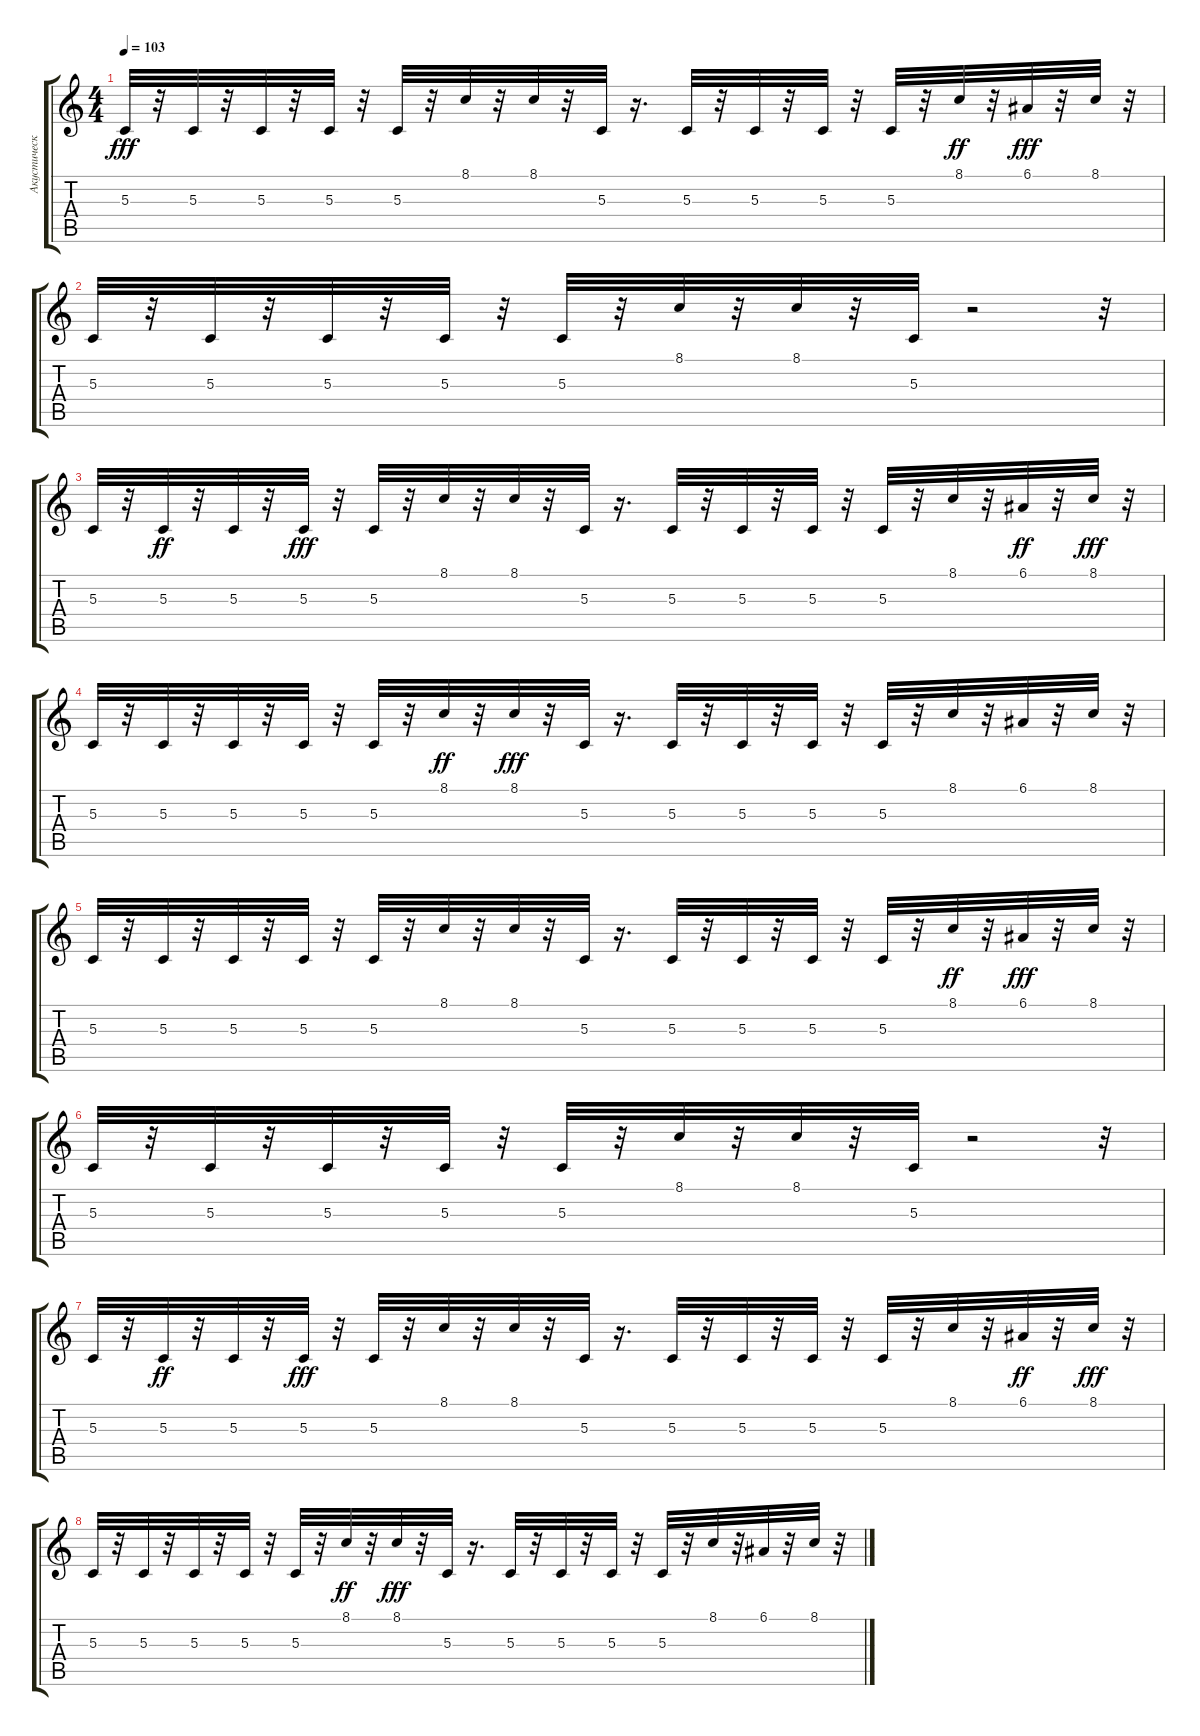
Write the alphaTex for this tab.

\track ("Акустический Гранд Роял" "Акустическ") {instrument acousticgrandpiano}
\staff {score tabs}
\tuning (E4 B3 G3 D3 A2 E2) {hide}
\ts (4 4)
\tempo 103
\clef g2
\ks c
5.3.32{dy fff} r.32 5.3.32 r.32 5.3.32 r.32 5.3.32 r.32 5.3.32 r.32 8.1.32 r.32 8.1.32 r.32 5.3.32 r.16{d} 5.3.32 r.32 5.3.32 r.32 5.3.32 r.32 5.3.32 r.32 8.1.32{dy ff} r.32 6.1.32{dy fff} r.32 8.1.32 r.32 |
5.3.32 r.32 5.3.32 r.32 5.3.32 r.32 5.3.32 r.32 5.3.32 r.32 8.1.32 r.32 8.1.32 r.32 5.3.32 r.2 r.32 |
5.3.32 r.32 5.3.32{dy ff} r.32 5.3.32 r.32 5.3.32{dy fff} r.32 5.3.32 r.32 8.1.32 r.32 8.1.32 r.32 5.3.32 r.16{d} 5.3.32 r.32 5.3.32 r.32 5.3.32 r.32 5.3.32 r.32 8.1.32 r.32 6.1.32{dy ff} r.32 8.1.32{dy fff} r.32 |
5.3.32 r.32 5.3.32 r.32 5.3.32 r.32 5.3.32 r.32 5.3.32 r.32 8.1.32{dy ff} r.32 8.1.32{dy fff} r.32 5.3.32 r.16{d} 5.3.32 r.32 5.3.32 r.32 5.3.32 r.32 5.3.32 r.32 8.1.32 r.32 6.1.32 r.32 8.1.32 r.32 |
5.3.32 r.32 5.3.32 r.32 5.3.32 r.32 5.3.32 r.32 5.3.32 r.32 8.1.32 r.32 8.1.32 r.32 5.3.32 r.16{d} 5.3.32 r.32 5.3.32 r.32 5.3.32 r.32 5.3.32 r.32 8.1.32{dy ff} r.32 6.1.32{dy fff} r.32 8.1.32 r.32 |
5.3.32 r.32 5.3.32 r.32 5.3.32 r.32 5.3.32 r.32 5.3.32 r.32 8.1.32 r.32 8.1.32 r.32 5.3.32 r.2 r.32 |
5.3.32 r.32 5.3.32{dy ff} r.32 5.3.32 r.32 5.3.32{dy fff} r.32 5.3.32 r.32 8.1.32 r.32 8.1.32 r.32 5.3.32 r.16{d} 5.3.32 r.32 5.3.32 r.32 5.3.32 r.32 5.3.32 r.32 8.1.32 r.32 6.1.32{dy ff} r.32 8.1.32{dy fff} r.32 |
5.3.32 r.32 5.3.32 r.32 5.3.32 r.32 5.3.32 r.32 5.3.32 r.32 8.1.32{dy ff} r.32 8.1.32{dy fff} r.32 5.3.32 r.16{d} 5.3.32 r.32 5.3.32 r.32 5.3.32 r.32 5.3.32 r.32 8.1.32 r.32 6.1.32 r.32 8.1.32 r.32
